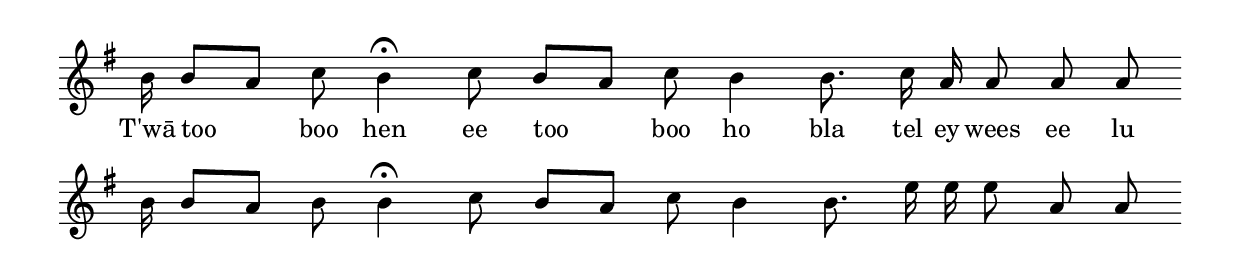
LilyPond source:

\version "2.6.5"
\include "english.ly"

melody = \relative c'' {
  \time 2/4
  \key g \major
  \autoBeamOff
  \cadenzaOn b16 b8[ a8] c8 b4\fermata c8 b8[ a8] c8 b4 b8. c16 a16 a8 a8 a8 \cadenzaOff \bar "" \break
  \cadenzaOn b16 b8[ a8] b8 b4\fermata c8 b8[ a8] c8 b4 b8. e16 e16 e8 a,8 a8 \cadenzaOff \bar ""
}

\addlyrics {
  T'wā too boo hen ee too boo ho bla tel ey wees ee lu
}

\score {
  \new Staff \melody
  \midi { \tempo 4 = 72 }
  \layout {  
    indent = 0.0\cm
    \context {
      \Score
       \remove Bar_number_engraver
    }
    \context {
      \Staff
        \remove "Time_signature_engraver"
    }
  }
}